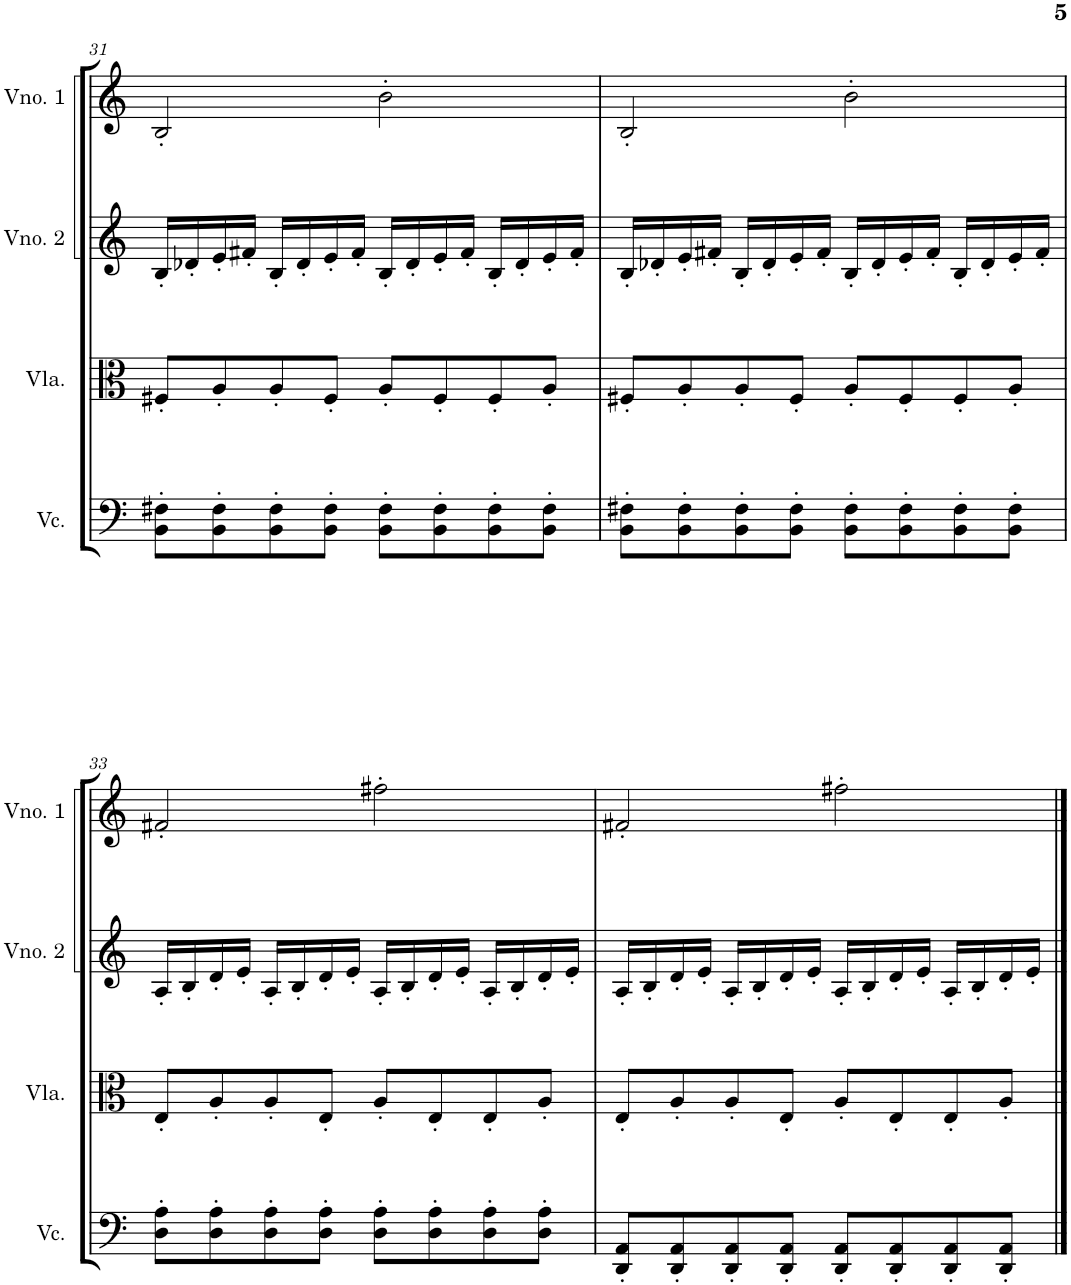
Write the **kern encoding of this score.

**kern	**kern	**kern	**kern
*part4	*part3	*part2	*part1
*staff4	*staff3	*staff2	*staff1
*I"Violoncelo	*I"Viola	*I"Violino 2	*I"Violino 1
*I'Vc.	*I'Vla.	*I'Vno. 2	*I'Vno. 1
!!LO:PB:g=z
*clefF4	*clefC3	*clefG2	*clefG2
*k[]	*k[]	*k[]	*k[]
*M4/4	*M4/4	*M4/4	*M4/4
=31	=31	=31	=31
8BB\' 8F#X\'L	8F#X'/L	16B'/LL	2B'/
.	.	16d-X'/	.
8BB\' 8F#\'	8A'/	16e'/	.
.	.	16f#X'/JJ	.
8BB\' 8F#\'	8A'/	16B'/LL	.
.	.	16d-'/	.
8BB\' 8F#\'J	8F#'/J	16e'/	.
.	.	16f#'/JJ	.
8BB\' 8F#\'L	8A'/L	16B'/LL	2b'\
.	.	16d-'/	.
8BB\' 8F#\'	8F#'/	16e'/	.
.	.	16f#'/JJ	.
8BB\' 8F#\'	8F#'/	16B'/LL	.
.	.	16d-'/	.
8BB\' 8F#\'J	8A'/J	16e'/	.
.	.	16f#'/JJ	.
=32	=32	=32	=32
8BB\' 8F#X\'L	8F#X'/L	16B'/LL	2B'/
.	.	16d-X'/	.
8BB\' 8F#\'	8A'/	16e'/	.
.	.	16f#X'/JJ	.
8BB\' 8F#\'	8A'/	16B'/LL	.
.	.	16d-'/	.
8BB\' 8F#\'J	8F#'/J	16e'/	.
.	.	16f#'/JJ	.
8BB\' 8F#\'L	8A'/L	16B'/LL	2b'\
.	.	16d-'/	.
8BB\' 8F#\'	8F#'/	16e'/	.
.	.	16f#'/JJ	.
8BB\' 8F#\'	8F#'/	16B'/LL	.
.	.	16d-'/	.
8BB\' 8F#\'J	8A'/J	16e'/	.
.	.	16f#'/JJ	.
!!LO:LB:g=z
=33	=33	=33	=33
8D\' 8A\'L	8E'/L	16A'/LL	2f#X'/
.	.	16B'/	.
8D\' 8A\'	8A'/	16d'/	.
.	.	16e'/JJ	.
8D\' 8A\'	8A'/	16A'/LL	.
.	.	16B'/	.
8D\' 8A\'J	8E'/J	16d'/	.
.	.	16e'/JJ	.
8D\' 8A\'L	8A'/L	16A'/LL	2ff#X'\
.	.	16B'/	.
8D\' 8A\'	8E'/	16d'/	.
.	.	16e'/JJ	.
8D\' 8A\'	8E'/	16A'/LL	.
.	.	16B'/	.
8D\' 8A\'J	8A'/J	16d'/	.
.	.	16e'/JJ	.
=34	=34	=34	=34
8DD/' 8AA/'L	8E'/L	16A'/LL	2f#X'/
.	.	16B'/	.
8DD/' 8AA/'	8A'/	16d'/	.
.	.	16e'/JJ	.
8DD/' 8AA/'	8A'/	16A'/LL	.
.	.	16B'/	.
8DD/' 8AA/'J	8E'/J	16d'/	.
.	.	16e'/JJ	.
8DD/' 8AA/'L	8A'/L	16A'/LL	2ff#X'\
.	.	16B'/	.
8DD/' 8AA/'	8E'/	16d'/	.
.	.	16e'/JJ	.
8DD/' 8AA/'	8E'/	16A'/LL	.
.	.	16B'/	.
8DD/' 8AA/'J	8A'/J	16d'/	.
.	.	16e'/JJ	.
==	==	==	==
*-	*-	*-	*-
